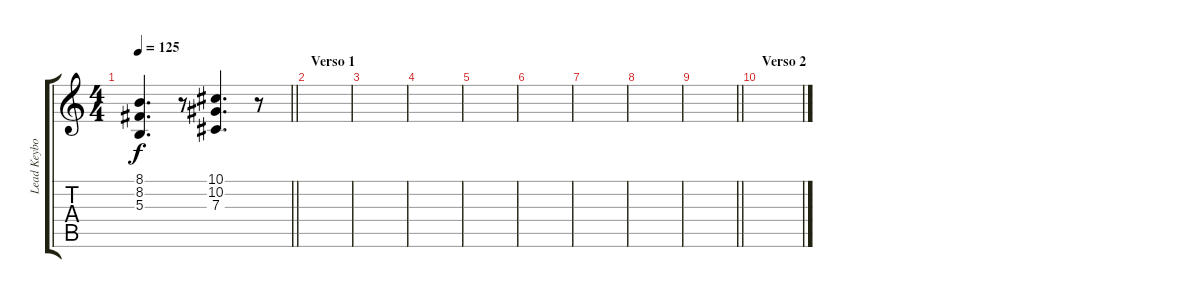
\track ("Lead Keyboards" "Lead Keybo") {instrument percussiveorgan}
\staff {score tabs}
\tuning (Eb4 Bb3 Gb3 Db3 Ab2 Eb2) {hide}
\ts (4 4)
\tempo 125
\clef g2
\barLineRight lightlight
\ks c
(8.1 8.2 5.3).4{d dy f} r.8 (10.1 10.2 7.3).4{d} r.8 |
\section ("" "Verso 1")
|
|
|
|
|
|
|
\barLineRight lightlight
|
\section ("" "Verso 2")
